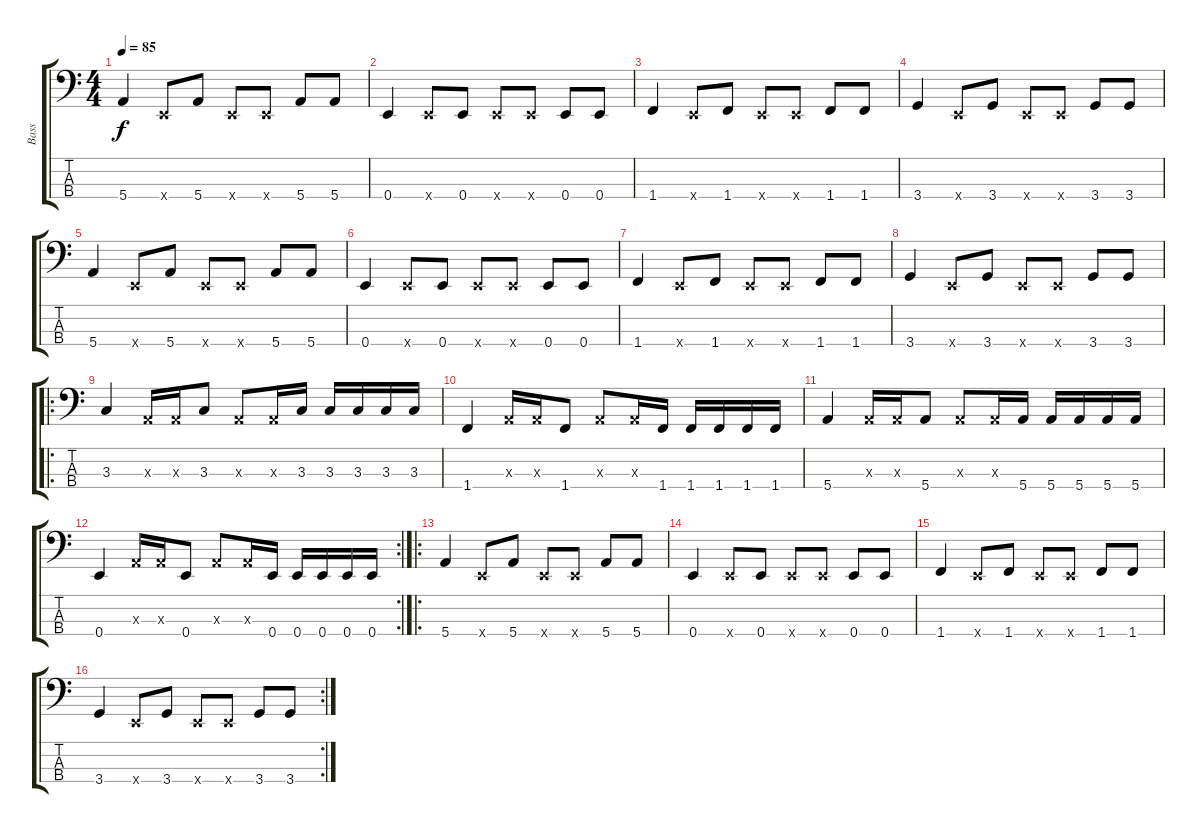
\track ("Bass" "Bass") {instrument electricbasspick}
\staff {score tabs}
\tuning (G2 D2 A1 E1) {hide}
\ts (4 4)
\tempo 85
\clef f4
\ks c
5.4.4{dy f} 0.4{x}.8 5.4.8 0.4{x}.8 0.4{x}.8 5.4.8 5.4.8 |
0.4.4 0.4{x}.8 0.4.8 0.4{x}.8 0.4{x}.8 0.4.8 0.4.8 |
1.4.4 0.4{x}.8 1.4.8 0.4{x}.8 0.4{x}.8 1.4.8 1.4.8 |
3.4.4 0.4{x}.8 3.4.8 0.4{x}.8 0.4{x}.8 3.4.8 3.4.8 |
5.4.4 0.4{x}.8 5.4.8 0.4{x}.8 0.4{x}.8 5.4.8 5.4.8 |
0.4.4 0.4{x}.8 0.4.8 0.4{x}.8 0.4{x}.8 0.4.8 0.4.8 |
1.4.4 0.4{x}.8 1.4.8 0.4{x}.8 0.4{x}.8 1.4.8 1.4.8 |
3.4.4 0.4{x}.8 3.4.8 0.4{x}.8 0.4{x}.8 3.4.8 3.4.8 |
\ro
3.3.4 0.3{x}.16 0.3{x}.16 3.3.8 0.3{x}.8 0.3{x}.16 3.3.16 3.3.16 3.3.16 3.3.16 3.3.16 |
1.4.4 0.3{x}.16 0.3{x}.16 1.4.8 0.3{x}.8 0.3{x}.16 1.4.16 1.4.16 1.4.16 1.4.16 1.4.16 |
5.4.4 0.3{x}.16 0.3{x}.16 5.4.8 0.3{x}.8 0.3{x}.16 5.4.16 5.4.16 5.4.16 5.4.16 5.4.16 |
\rc 2
0.4.4 0.3{x}.16 0.3{x}.16 0.4.8 0.3{x}.8 0.3{x}.16 0.4.16 0.4.16 0.4.16 0.4.16 0.4.16 |
\ro
5.4.4 0.4{x}.8 5.4.8 0.4{x}.8 0.4{x}.8 5.4.8 5.4.8 |
0.4.4 0.4{x}.8 0.4.8 0.4{x}.8 0.4{x}.8 0.4.8 0.4.8 |
1.4.4 0.4{x}.8 1.4.8 0.4{x}.8 0.4{x}.8 1.4.8 1.4.8 |
\rc 2
3.4.4 0.4{x}.8 3.4.8 0.4{x}.8 0.4{x}.8 3.4.8 3.4.8
